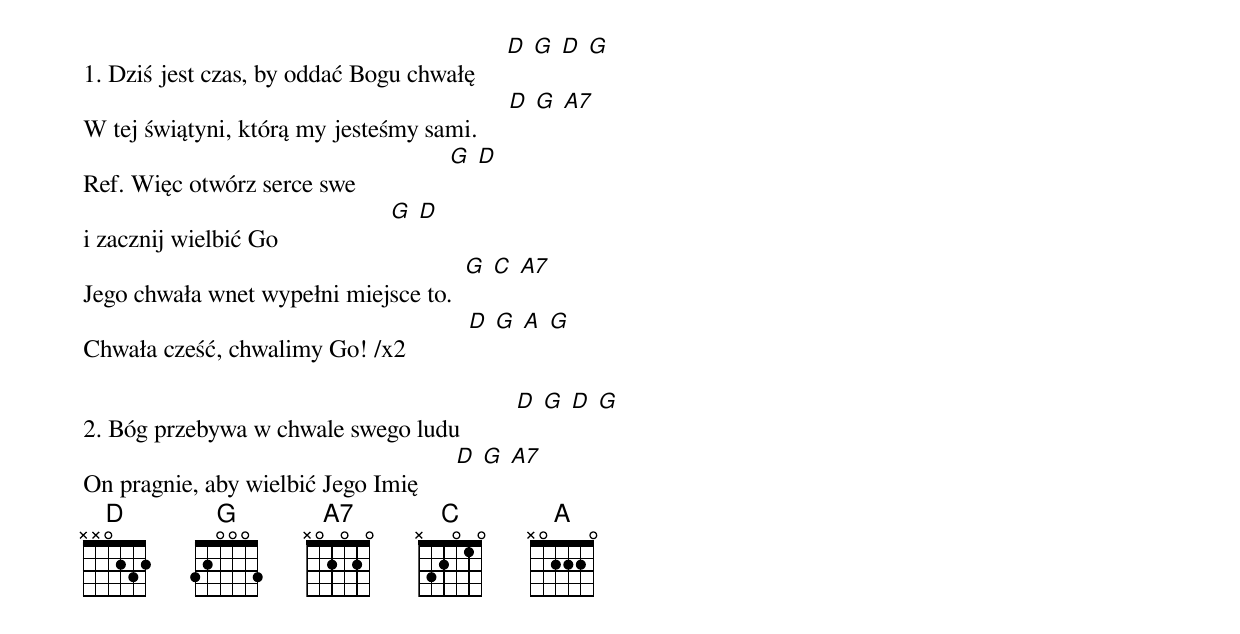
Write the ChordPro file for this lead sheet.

1. Dziś jest czas, by oddać Bogu chwałę	    [D] [G] [D] [G]
W tej świątyni, którą my jesteśmy sami.	    [D] [G] [A7]
Ref. Więc otwórz serce swe 		            [G] [D]
i zacznij wielbić Go		                [G] [D]
Jego chwała wnet wypełni miejsce to.		[G] [C] [A7]
Chwała cześć, chwalimy Go! /x2		        [D] [G] [A] [G]

2. Bóg przebywa w chwale swego ludu	        [D] [G] [D] [G]
On pragnie, aby wielbić Jego Imię		    [D] [G] [A7]
